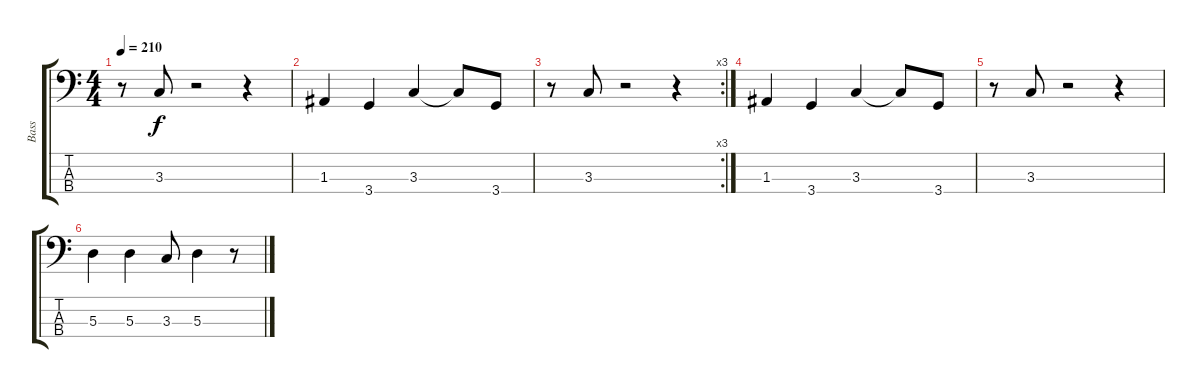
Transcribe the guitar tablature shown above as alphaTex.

\track ("Bass" "Bass") {instrument electricbasspick}
\staff {score tabs}
\tuning (G2 D2 A1 E1) {hide}
\ts (4 4)
\tempo 210
\clef f4
\ks c
r.8{dy f} 3.3.8 r.2 r.4 |
1.3.4 3.4.4 3.3.4 3.3{t}.8 3.4.8 |
\rc 3
r.8 3.3.8 r.2 r.4 |
1.3.4 3.4.4 3.3.4 3.3{t}.8 3.4.8 |
r.8 3.3.8 r.2 r.4 |
5.3.4 5.3.4 3.3.8 5.3.4 r.8
